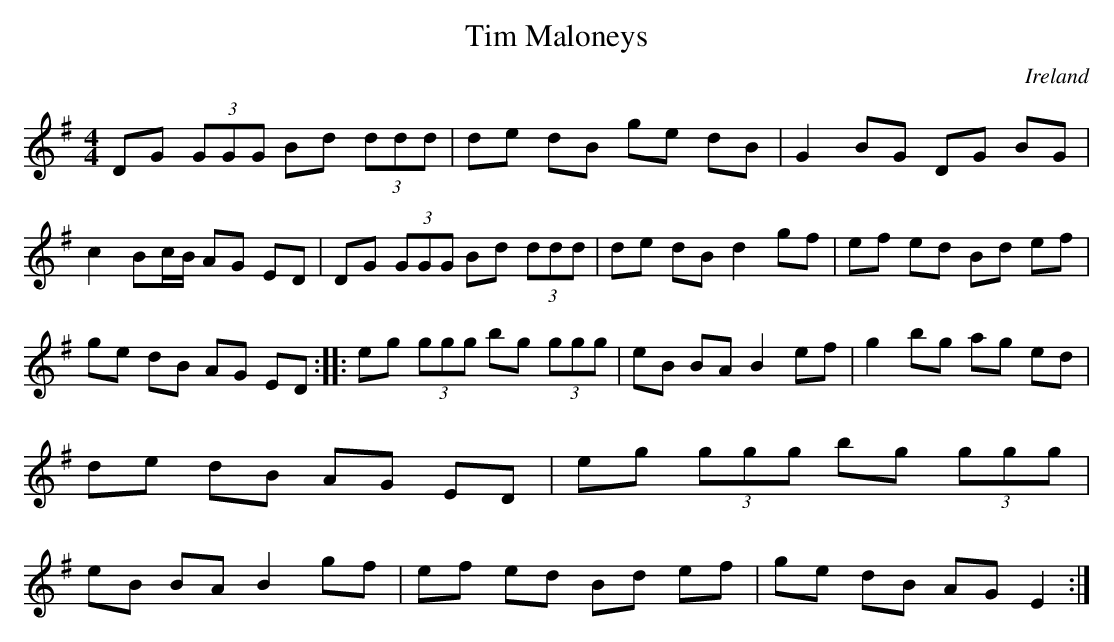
X:1
T:Tim Maloneys
O:Ireland
M:4/4
K:G
DG (3GGG Bd (3ddd | de dB ge dB |\
G2BG DG BG | c2 Bc/B/ AG ED |\
DG (3GGG Bd (3ddd | de dB d2 gf | \
ef ed Bd ef | ge dB AG ED ::\
eg (3ggg bg (3ggg | eB BA B2 ef |\
g2 bg ag ed | de dB AG ED |\
eg (3ggg bg (3ggg | eB BA B2 gf | \
ef ed Bd ef | ge dB AG E2 :|**
